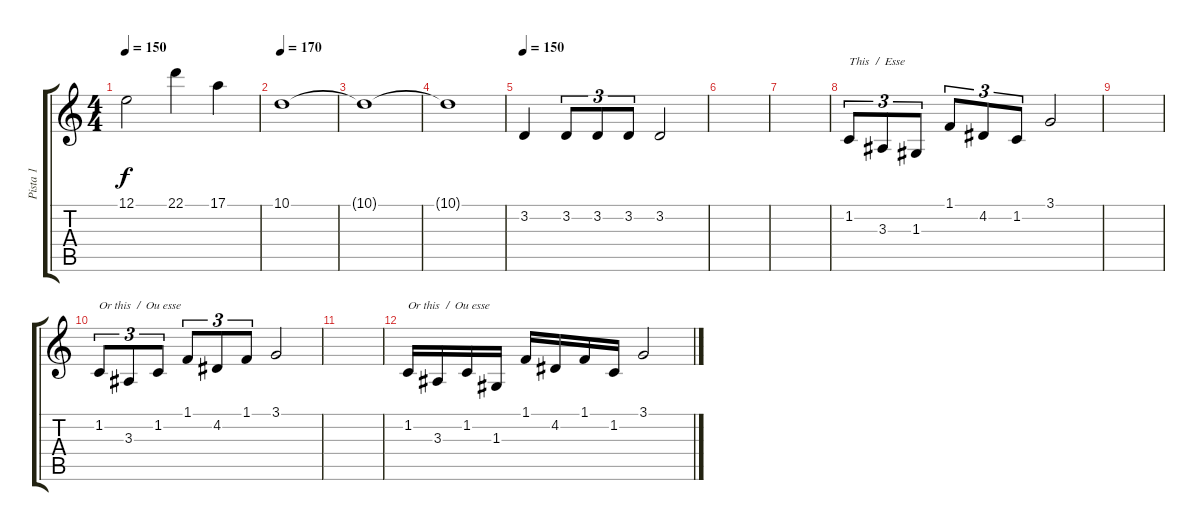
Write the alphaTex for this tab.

\track ("Pista 1" "Pista 1") {instrument trumpet}
\staff {score tabs}
\tuning (E4 B3 G3 D3 A2 E2) {hide}
\ts (4 4)
\tempo 150
\clef g2
\ks c
12.1{t}.2{dy f} 22.1.4 17.1.4 |
\tempo 170
10.1.1 |
10.1{t}.1 |
10.1{t}.1 |
\tempo 150
3.2.4 3.2.8{tu (3 2)} 3.2.8{tu (3 2)} 3.2.8{tu (3 2)} 3.2.2 |
|
|
1.2.8{tu (3 2) txt "This  /  Esse"} 3.3.8{tu (3 2)} 1.3.8{tu (3 2)} 1.1.8{tu (3 2)} 4.2.8{tu (3 2)} 1.2.8{tu (3 2)} 3.1.2 |
|
1.2.8{tu (3 2) txt "Or this  /  Ou esse"} 3.3.8{tu (3 2)} 1.2.8{tu (3 2)} 1.1.8{tu (3 2)} 4.2.8{tu (3 2)} 1.1.8{tu (3 2)} 3.1.2 |
|
1.2.16{txt "Or this  /  Ou esse"} 3.3.16 1.2.16 1.3.16 1.1.16 4.2.16 1.1.16 1.2.16 3.1.2
